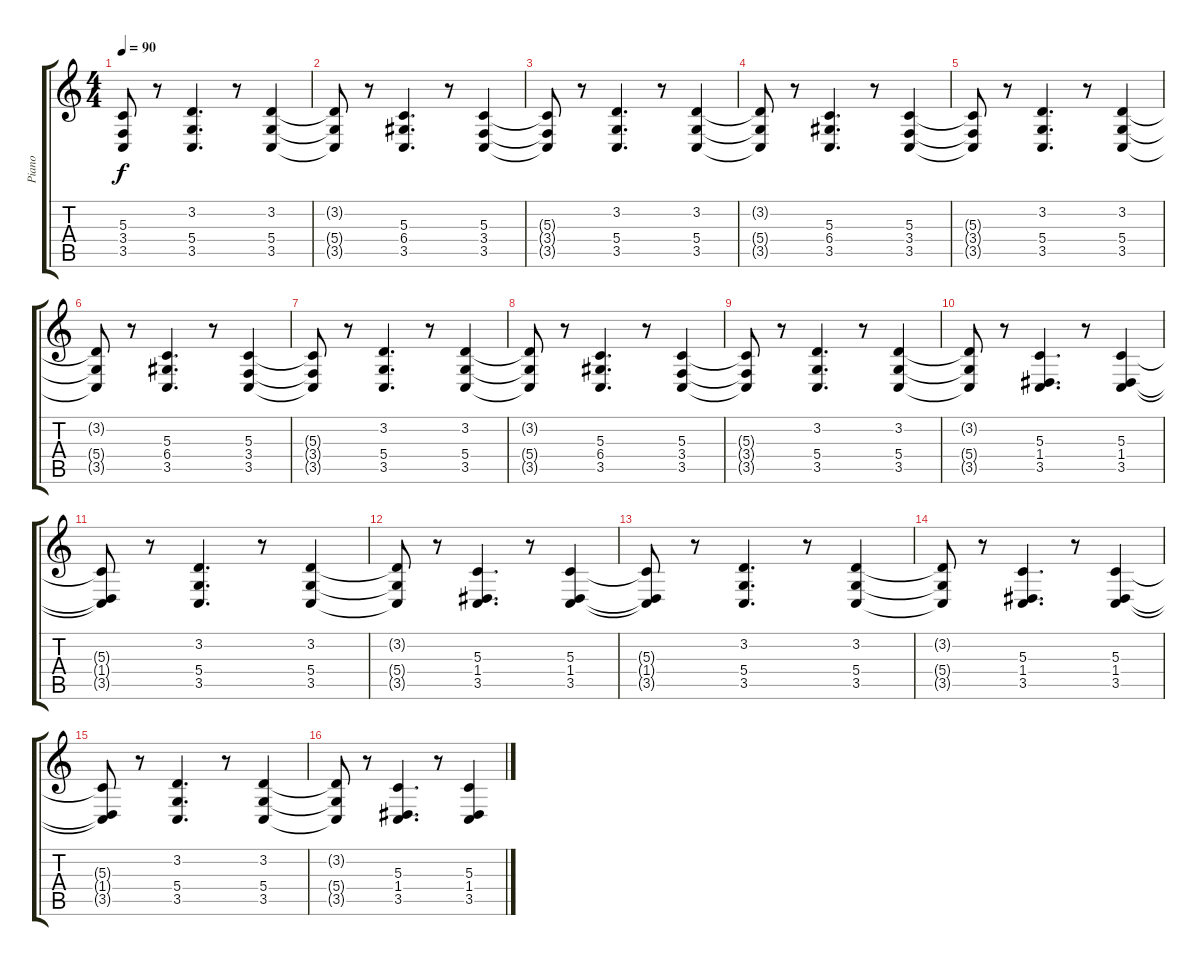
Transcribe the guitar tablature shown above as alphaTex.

\track ("Piano" "Piano") {instrument acousticgrandpiano}
\staff {score tabs}
\tuning (E4 B3 G3 D3 A2 E2) {hide}
\ts (4 4)
\tempo 90
\clef g2
\ks c
(5.3{t} 3.4{t} 3.5{t}).8{dy f} r.8 (3.2 5.4 3.5).4{d} r.8 (3.2 5.4 3.5).4 |
(3.2{t} 5.4{t} 3.5{t}).8 r.8 (5.3 6.4 3.5).4{d} r.8 (5.3 3.4 3.5).4 |
(5.3{t} 3.4{t} 3.5{t}).8 r.8 (3.2 5.4 3.5).4{d} r.8 (3.2 5.4 3.5).4 |
(3.2{t} 5.4{t} 3.5{t}).8 r.8 (5.3 6.4 3.5).4{d} r.8 (5.3 3.4 3.5).4 |
(5.3{t} 3.4{t} 3.5{t}).8 r.8 (3.2 5.4 3.5).4{d} r.8 (3.2 5.4 3.5).4 |
(3.2{t} 5.4{t} 3.5{t}).8 r.8 (5.3 6.4 3.5).4{d} r.8 (5.3 3.4 3.5).4 |
(5.3{t} 3.4{t} 3.5{t}).8 r.8 (3.2 5.4 3.5).4{d} r.8 (3.2 5.4 3.5).4 |
(3.2{t} 5.4{t} 3.5{t}).8 r.8 (5.3 6.4 3.5).4{d} r.8 (5.3 3.4 3.5).4 |
(5.3{t} 3.4{t} 3.5{t}).8 r.8 (3.2 5.4 3.5).4{d} r.8 (3.2 5.4 3.5).4 |
(3.2{t} 5.4{t} 3.5{t}).8 r.8 (5.3 1.4 3.5).4{d} r.8 (5.3 1.4 3.5).4 |
(5.3{t} 1.4{t} 3.5{t}).8 r.8 (3.2 5.4 3.5).4{d} r.8 (3.2 5.4 3.5).4 |
(3.2{t} 5.4{t} 3.5{t}).8 r.8 (5.3 1.4 3.5).4{d} r.8 (5.3 1.4 3.5).4 |
(5.3{t} 1.4{t} 3.5{t}).8 r.8 (3.2 5.4 3.5).4{d} r.8 (3.2 5.4 3.5).4 |
(3.2{t} 5.4{t} 3.5{t}).8 r.8 (5.3 1.4 3.5).4{d} r.8 (5.3 1.4 3.5).4 |
(5.3{t} 1.4{t} 3.5{t}).8 r.8 (3.2 5.4 3.5).4{d} r.8 (3.2 5.4 3.5).4 |
(3.2{t} 5.4{t} 3.5{t}).8 r.8 (5.3 1.4 3.5).4{d} r.8 (5.3 1.4 3.5).4
